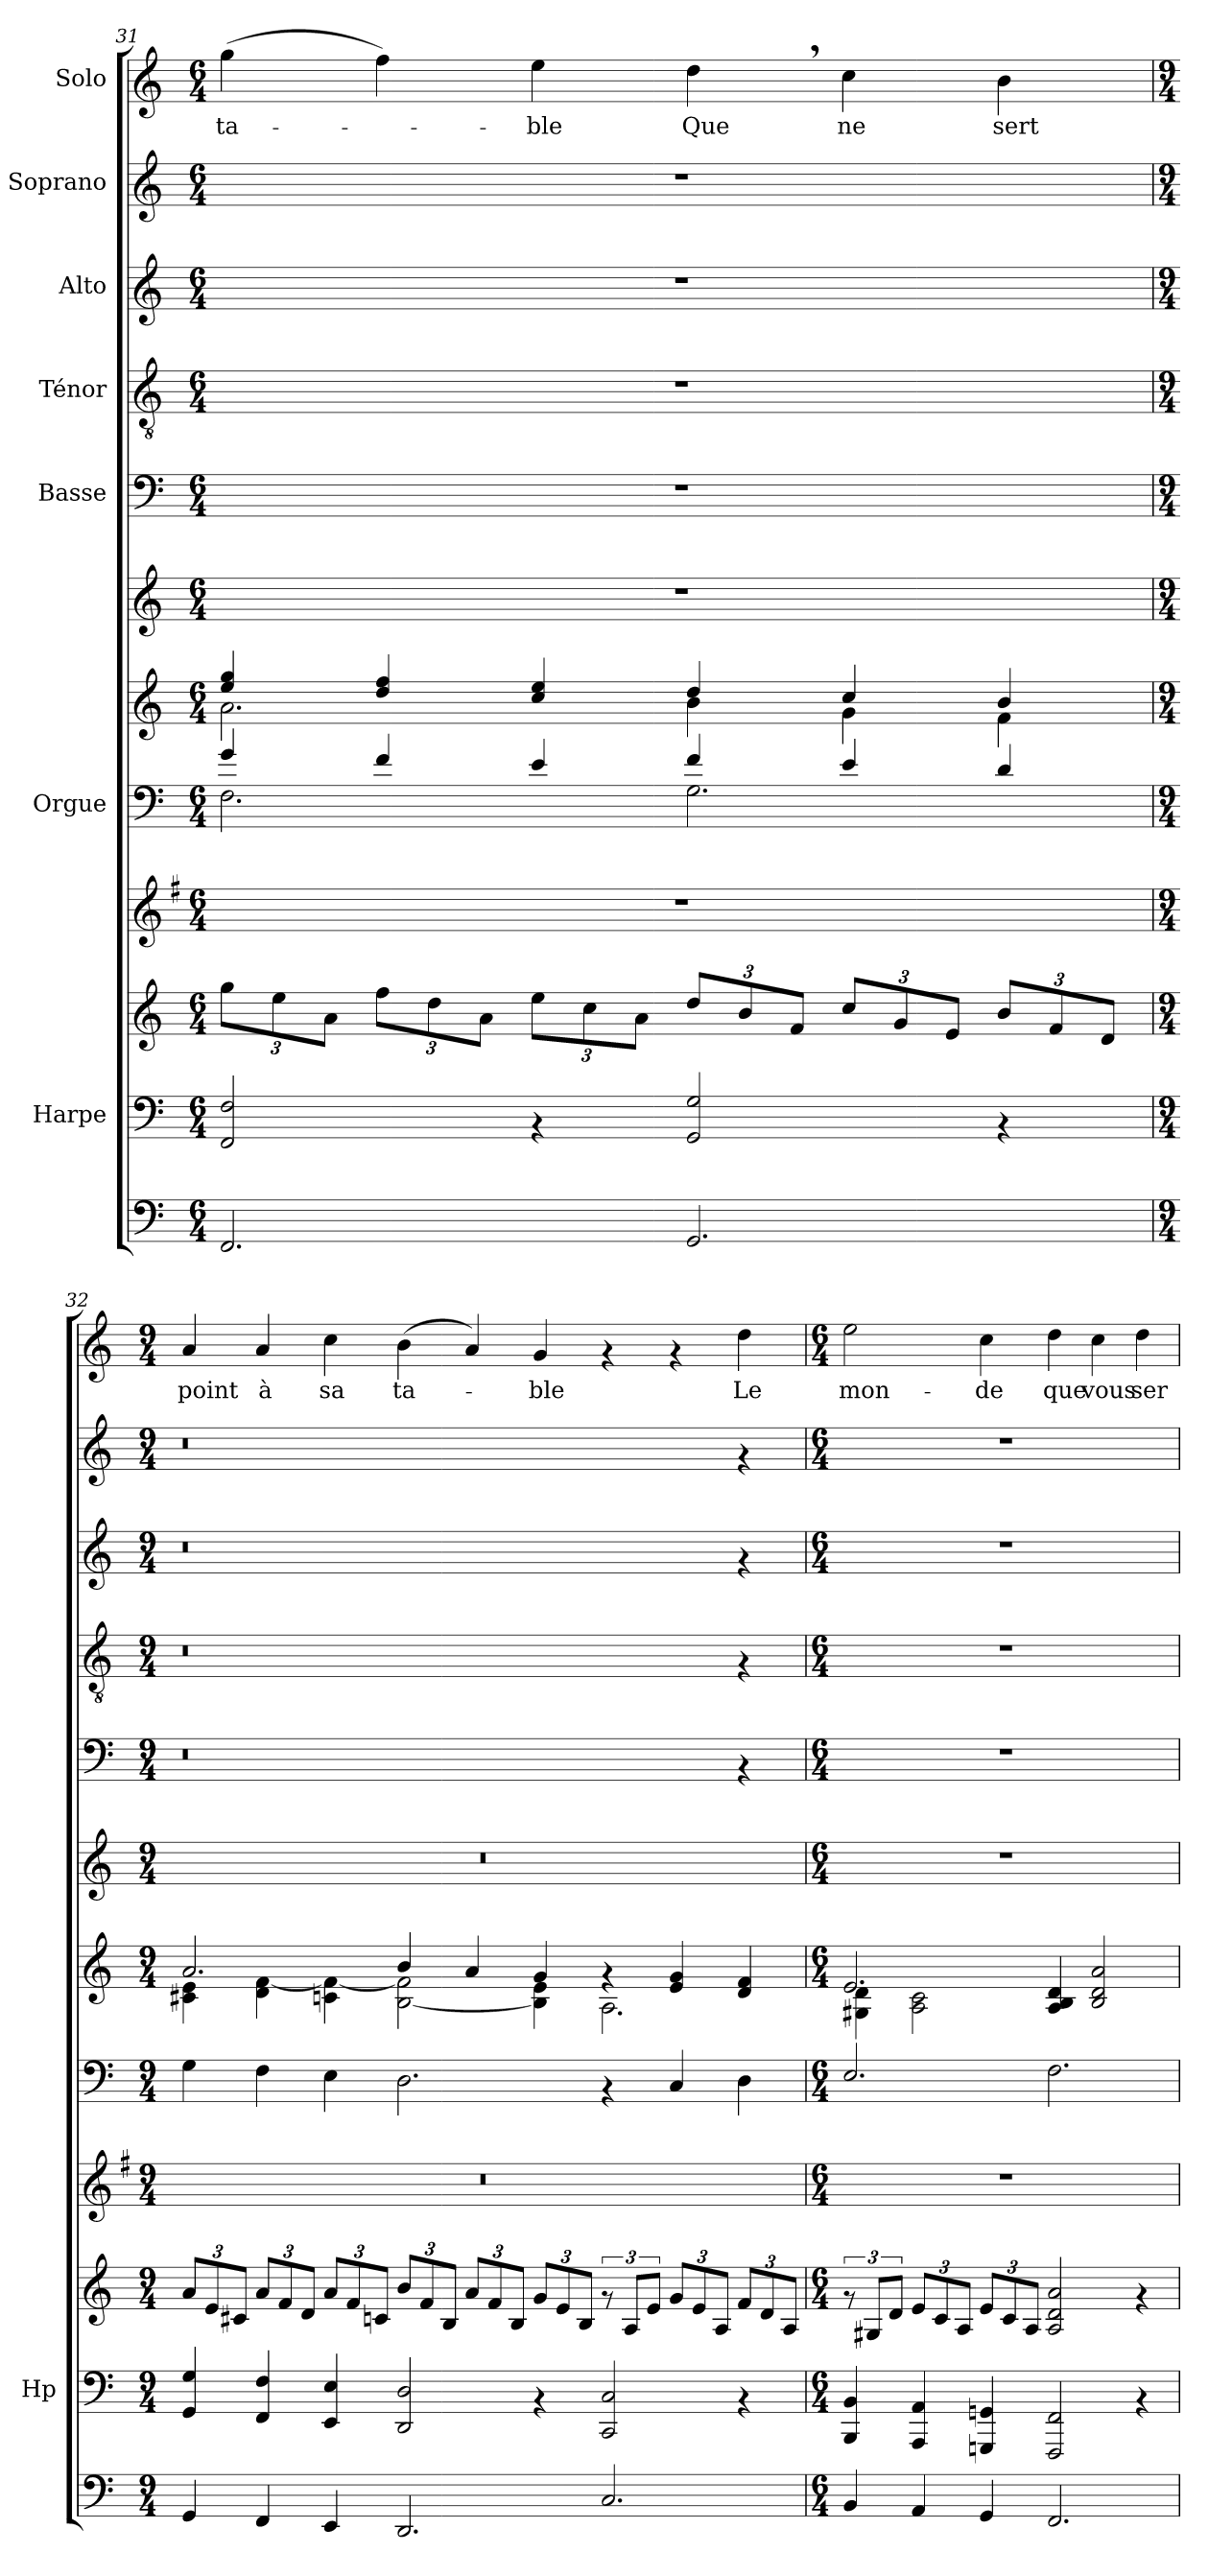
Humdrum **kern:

**kern	**kern	**kern	**kern	**kern	**kern	**kern	**kern	**kern	**kern	**kern	**kern	**text
*part10	*part9	*part9	*part8	*part7	*part7	*part6	*part5	*part4	*part3	*part2	*part1	*part1
*staff12	*staff11	*staff10	*staff9	*staff8	*staff7	*staff6	*staff5	*staff4	*staff3	*staff2	*staff1	*staff1
*	*I"Harpe	*	*	*I"Orgue	*	*	*I"Basse	*I"Ténor	*I"Alto	*I"Soprano	*I"Solo	*
*	*I'Hp	*	*	*	*	*	*	*	*	*	*	*
!!LO:PB:g=z
*clefF4	*clefF4	*clefG2	*clefG2	*clefF4	*clefG2	*clefG2	*clefF4	*clefGv2	*clefG2	*clefG2	*clefG2	*
*	*	*	*ITrd-3c-5	*	*	*	*	*	*	*	*	*
*k[]	*k[]	*k[]	*k[]	*k[]	*k[]	*k[]	*k[]	*k[]	*k[]	*k[]	*k[]	*
*C:	*C:	*C:	*C:	*C:	*C:	*C:	*C:	*C:	*C:	*C:	*C:	*
*M6/4	*M6/4	*M6/4	*M6/4	*M6/4	*M6/4	*M6/4	*M6/4	*M6/4	*M6/4	*M6/4	*M6/4	*
*	*	*Xbrackettup	*	*	*	*	*	*	*	*	*	*
=31	=31	=31	=31	=31	=31	=31	=31	=31	=31	=31	=31	=31
*	*	*	*	*^	*^	*	*	*	*	*	*	*
!	!	!	!	!	!	!	!	!	!	!	!	!	!	!LO:LY:b
2.FF/	2FF/ 2F/	12gg\L	1.r	4g/	2.F\	4ee/ 4gg/	2.a\	1.r	1.r	1.r	1.r	1.r	(>4gg\	-ta-
.	.	12ee\	.	.	.	.	.	.	.	.	.	.	.	.
.	.	12a\J	.	.	.	.	.	.	.	.	.	.	.	.
.	.	12ff\L	.	4f/	.	4dd/ 4ff/	.	.	.	.	.	.	4ff\)	.
.	.	12dd\	.	.	.	.	.	.	.	.	.	.	.	.
.	.	12a\J	.	.	.	.	.	.	.	.	.	.	.	.
!	!	!	!	!	!	!	!	!	!	!	!	!	!	!LO:LY:b
.	4rAA	12ee\L	.	4e/	.	4cc/ 4ee/	.	.	.	.	.	.	4ee\	-ble
.	.	12cc\	.	.	.	.	.	.	.	.	.	.	.	.
.	.	12a\J	.	.	.	.	.	.	.	.	.	.	.	.
!	!	!	!	!	!	!	!	!	!	!	!	!	!	!LO:LY:b
2.GG/	2GG/ 2G/	12dd/L	.	4f/	2.G\	4dd/	4b\	.	.	.	.	.	4dd,>\	Que
.	.	12b/	.	.	.	.	.	.	.	.	.	.	.	.
.	.	12f/J	.	.	.	.	.	.	.	.	.	.	.	.
!	!	!	!	!	!	!	!	!	!	!	!	!	!	!LO:LY:b
.	.	12cc/L	.	4e/	.	4cc/	4g\	.	.	.	.	.	4cc\	ne
.	.	12g/	.	.	.	.	.	.	.	.	.	.	.	.
.	.	12e/J	.	.	.	.	.	.	.	.	.	.	.	.
!	!	!	!	!	!	!	!	!	!	!	!	!	!	!LO:LY:b
.	4rAA	12b/L	.	4d/	.	4b/	4f\	.	.	.	.	.	4b\	sert
.	.	12f/	.	.	.	.	.	.	.	.	.	.	.	.
.	.	12d/J	.	.	.	.	.	.	.	.	.	.	.	.
*	*	*	*	*v	*v	*	*	*	*	*	*	*	*	*
!!LO:PB:g=z
=32	=32	=32	=32	=32	=32	=32	=32	=32	=32	=32	=32	=32	=32
*M9/4	*M9/4	*M9/4	*M9/4	*M9/4	*M9/4	*	*M9/4	*M9/4	*M9/4	*M9/4	*M9/4	*M9/4	*
!	!	!	!	!	!	!	!	!	!	!	!	!	!LO:LY:b
4GG/	4GG/ 4G/	12a/L	4%9r	4G\	2.a/	4c#X\ 4e\	4%9r	0r	0r	0r	0r	4a/	point
.	.	12e/	.	.	.	.	.	.	.	.	.	.	.
.	.	12c#X/J	.	.	.	.	.	.	.	.	.	.	.
!	!	!	!	!	!	!	!	!	!	!	!	!	!LO:LY:b
4FF/	4FF/ 4F/	12a/L	.	4F\	.	4d\ [>4f\	.	.	.	.	.	4a/	à
.	.	12f/	.	.	.	.	.	.	.	.	.	.	.
.	.	12d/J	.	.	.	.	.	.	.	.	.	.	.
!	!	!	!	!	!	!	!	!	!	!	!	!	!LO:LY:b
4EE/	4EE/ 4E/	12a/L	.	4E\	.	4cn\ 4f\_	.	.	.	.	.	4cc\	sa
.	.	12f/	.	.	.	.	.	.	.	.	.	.	.
.	.	12cn/J	.	.	.	.	.	.	.	.	.	.	.
!	!	!	!	!	!	!	!	!	!	!	!	!	!LO:LY:b
2.DD/	2DD/ 2D/	12b/L	.	2.D\	4b/	[<2B\ 2f\]	.	.	.	.	.	(>4b\	ta-
.	.	12f/	.	.	.	.	.	.	.	.	.	.	.
.	.	12B/J	.	.	.	.	.	.	.	.	.	.	.
.	.	12a/L	.	.	4a/	.	.	.	.	.	.	4a/)	.
.	.	12f/	.	.	.	.	.	.	.	.	.	.	.
.	.	12B/J	.	.	.	.	.	.	.	.	.	.	.
!	!	!	!	!	!	!	!	!	!	!	!	!	!LO:LY:b
.	4rAA	12g/L	.	.	4g/	4B\] 4e\	.	.	.	.	.	4g/	-ble
.	.	12e/	.	.	.	.	.	.	.	.	.	.	.
.	.	12B/J	.	.	.	.	.	.	.	.	.	.	.
*	*	*brackettup	*	*	*	*	*	*	*	*	*	*	*
2.C/	2CC/ 2C/	12rf	.	4rAA	4rf	2.A\	.	.	.	.	.	4rf	.
.	.	12A/L	.	.	.	.	.	.	.	.	.	.	.
.	.	12e/J	.	.	.	.	.	.	.	.	.	.	.
*	*	*Xbrackettup	*	*	*	*	*	*	*	*	*	*	*
.	.	12g/L	.	4C/	4e/ 4g/	.	.	.	.	.	.	4rf	.
.	.	12e/	.	.	.	.	.	.	.	.	.	.	.
.	.	12A/J	.	.	.	.	.	.	.	.	.	.	.
!	!	!	!	!	!	!	!	!	!	!	!	!	!LO:LY:b
.	4rAA	12f/L	.	4D\	4d/ 4f/	.	.	4rAA	4rF	4rf	4rf	4dd\	Le
.	.	12d/	.	.	.	.	.	.	.	.	.	.	.
.	.	12A/J	.	.	.	.	.	.	.	.	.	.	.
!!LO:PB:g=z
=33	=33	=33	=33	=33	=33	=33	=33	=33	=33	=33	=33	=33	=33
*M6/4	*M6/4	*M6/4	*M6/4	*M6/4	*M6/4	*	*M6/4	*M6/4	*M6/4	*M6/4	*M6/4	*M6/4	*
*	*	*brackettup	*	*	*	*	*	*	*	*	*	*	*
!	!	!	!	!	!	!	!	!	!	!	!	!	!LO:LY:b
4BB/	4BBB/ 4BB/	12rf	1.r	2.E/	2.e/	4G#X\ 4d\	1.r	1.r	1.r	1.r	1.r	2ee\	mon-
.	.	12G#X/L	.	.	.	.	.	.	.	.	.	.	.
.	.	12d/J	.	.	.	.	.	.	.	.	.	.	.
*	*	*Xbrackettup	*	*	*	*	*	*	*	*	*	*	*
4AA/	4AAA/ 4AA/	12e/L	.	.	.	2A\ 2c\	.	.	.	.	.	.	.
.	.	12c/	.	.	.	.	.	.	.	.	.	.	.
.	.	12A/J	.	.	.	.	.	.	.	.	.	.	.
!	!	!	!	!	!	!	!	!	!	!	!	!	!LO:LY:b
4GG/	4GGGn/ 4GGn/	12e/L	.	.	.	.	.	.	.	.	.	4cc\	-de
.	.	12c/	.	.	.	.	.	.	.	.	.	.	.
.	.	12A/J	.	.	.	.	.	.	.	.	.	.	.
!	!	!	!	!	!	!	!	!	!	!	!	!	!LO:LY:b
2.FF/	2FFF/ 2FF/	2A/ 2d/ 2a/	.	2.F\	4A/ 4B/ 4d/	2.ryy	.	.	.	.	.	4dd\	que
!	!	!	!	!	!	!	!	!	!	!	!	!	!LO:LY:b
.	.	.	.	.	2B/ 2d/ 2a/	.	.	.	.	.	.	4cc\	vous
!	!	!	!	!	!	!	!	!	!	!	!	!	!LO:LY:b
.	4rAA	4rf	.	.	.	.	.	.	.	.	.	4dd\	ser-
*	*	*	*	*	*v	*v	*	*	*	*	*	*	*
=	=	=	=	=	=	=	=	=	=	=	=	=
*-	*-	*-	*-	*-	*-	*-	*-	*-	*-	*-	*-	*-
